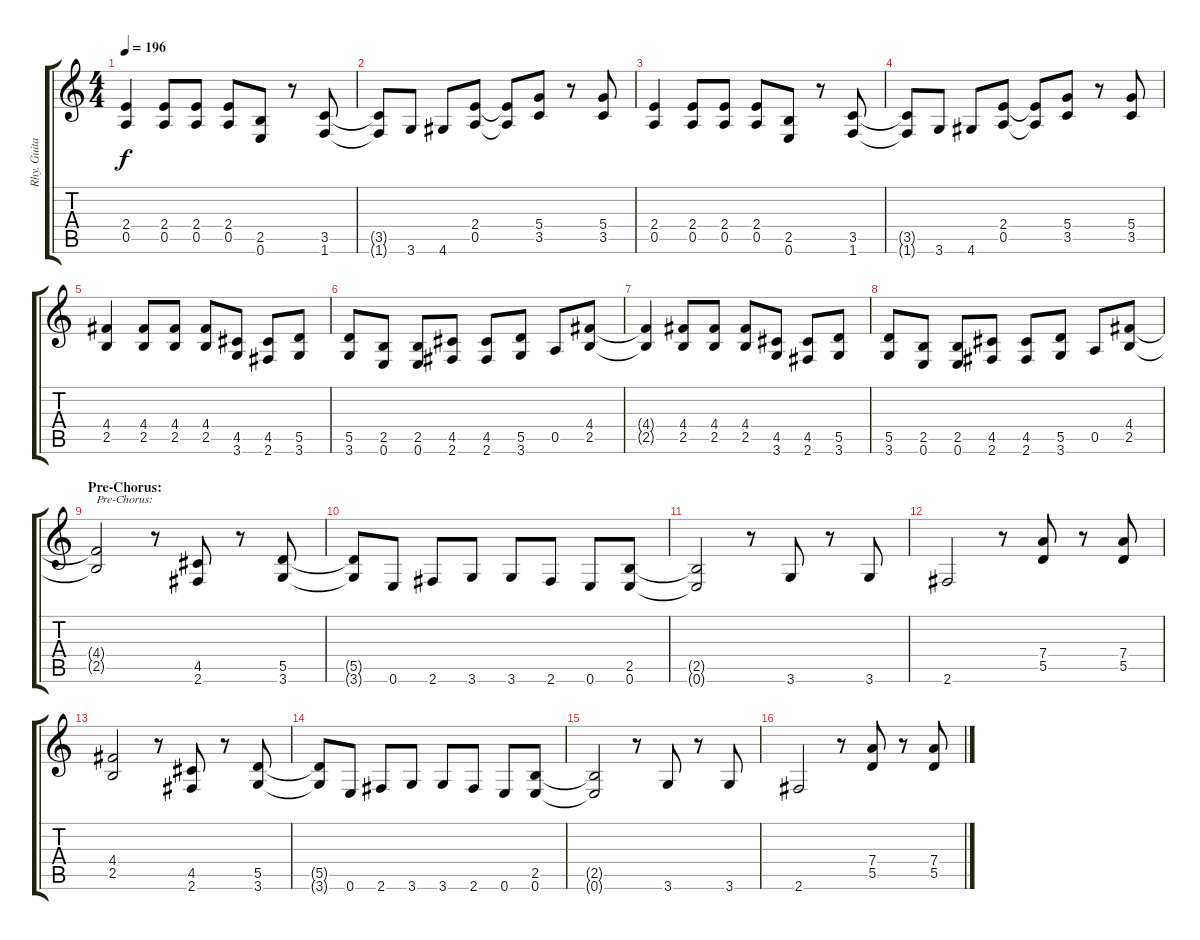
\track ("Rhy. Guitar 2" "Rhy. Guita") {instrument distortionguitar}
\staff {score tabs}
\tuning (E4 B3 G3 D3 A2 E2) {hide}
\ts (4 4)
\tempo 196
\clef g2
\ks c
(2.4{t} 0.5{t}).4{dy f} (2.4 0.5).8 (2.4 0.5).8 (2.4 0.5).8 (2.5 0.6).8 r.8 (3.5 1.6).8 |
(3.5{t} 1.6{t}).8 3.6.8 4.6.8 (2.4 0.5).8 (2.4{t} 0.5{t}).8 (5.4 3.5).8 r.8 (5.4 3.5).8 |
(2.4 0.5).4 (2.4 0.5).8 (2.4 0.5).8 (2.4 0.5).8 (2.5 0.6).8 r.8 (3.5 1.6).8 |
(3.5{t} 1.6{t}).8 3.6.8 4.6.8 (2.4 0.5).8 (2.4{t} 0.5{t}).8 (5.4 3.5).8 r.8 (5.4 3.5).8 |
(4.4 2.5).4 (4.4 2.5).8 (4.4 2.5).8 (4.4 2.5).8 (4.5 3.6).8 (4.5 2.6).8 (5.5 3.6).8 |
(5.5 3.6).8 (2.5 0.6).8 (2.5 0.6).8 (4.5 2.6).8 (4.5 2.6).8 (5.5 3.6).8 0.5.8 (4.4 2.5).8 |
(4.4{t} 2.5{t}).4 (4.4 2.5).8 (4.4 2.5).8 (4.4 2.5).8 (4.5 3.6).8 (4.5 2.6).8 (5.5 3.6).8 |
(5.5 3.6).8 (2.5 0.6).8 (2.5 0.6).8 (4.5 2.6).8 (4.5 2.6).8 (5.5 3.6).8 0.5.8 (4.4 2.5).8 |
\section ("" "Pre-Chorus:")
(4.4{t} 2.5{t}).2{txt "Pre-Chorus:"} r.8 (4.5 2.6).8 r.8 (5.5 3.6).8 |
(5.5{t} 3.6{t}).8 0.6.8 2.6.8 3.6.8 3.6.8 2.6.8 0.6.8 (2.5 0.6).8 |
(2.5{t} 0.6{t}).2 r.8 3.6.8 r.8 3.6.8 |
2.6.2 r.8 (7.4 5.5).8 r.8 (7.4 5.5).8 |
(4.4 2.5).2 r.8 (4.5 2.6).8 r.8 (5.5 3.6).8 |
(5.5{t} 3.6{t}).8 0.6.8 2.6.8 3.6.8 3.6.8 2.6.8 0.6.8 (2.5 0.6).8 |
(2.5{t} 0.6{t}).2 r.8 3.6.8 r.8 3.6.8 |
2.6.2 r.8 (7.4 5.5).8 r.8 (7.4 5.5).8
